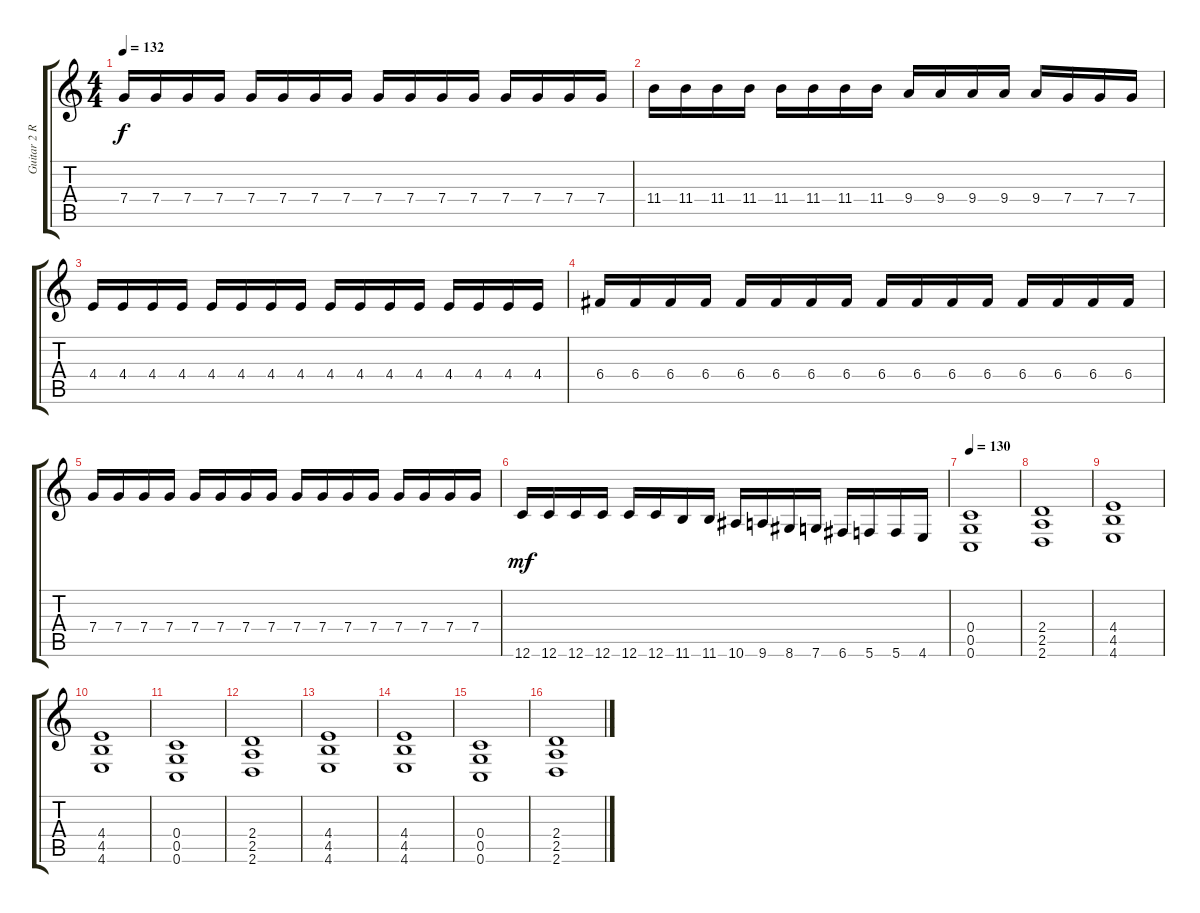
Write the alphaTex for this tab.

\track ("Guitar 2 Right" "Guitar 2 R") {instrument distortionguitar}
\staff {score tabs}
\tuning (D4 A3 F3 C3 G2 C2) {hide}
\ts (4 4)
\tempo 132
\clef g2
\ks c
7.4.16{dy f} 7.4.16 7.4.16 7.4.16 7.4.16 7.4.16 7.4.16 7.4.16 7.4.16 7.4.16 7.4.16 7.4.16 7.4.16 7.4.16 7.4.16 7.4.16 |
11.4.16 11.4.16 11.4.16 11.4.16 11.4.16 11.4.16 11.4.16 11.4.16 9.4.16 9.4.16 9.4.16 9.4.16 9.4.16 7.4.16 7.4.16 7.4.16 |
4.4.16 4.4.16 4.4.16 4.4.16 4.4.16 4.4.16 4.4.16 4.4.16 4.4.16 4.4.16 4.4.16 4.4.16 4.4.16 4.4.16 4.4.16 4.4.16 |
6.4.16 6.4.16 6.4.16 6.4.16 6.4.16 6.4.16 6.4.16 6.4.16 6.4.16 6.4.16 6.4.16 6.4.16 6.4.16 6.4.16 6.4.16 6.4.16 |
7.4.16 7.4.16 7.4.16 7.4.16 7.4.16 7.4.16 7.4.16 7.4.16 7.4.16 7.4.16 7.4.16 7.4.16 7.4.16 7.4.16 7.4.16 7.4.16 |
12.6.16{dy mf instrument guitarfretnoise} 12.6.16 12.6.16 12.6.16 12.6.16 12.6.16 11.6.16 11.6.16 10.6.16 9.6.16 8.6.16 7.6.16 6.6.16 5.6.16 5.6.16 4.6.16 |
\tempo 130
(0.4 0.5 0.6).1 |
(2.4 2.5 2.6).1 |
(4.4 4.5 4.6).1 |
(4.4 4.5 4.6).1 |
(0.4 0.5 0.6).1{instrument distortionguitar} |
(2.4 2.5 2.6).1 |
(4.4 4.5 4.6).1 |
(4.4 4.5 4.6).1 |
(0.4 0.5 0.6).1{instrument distortionguitar} |
(2.4 2.5 2.6).1
